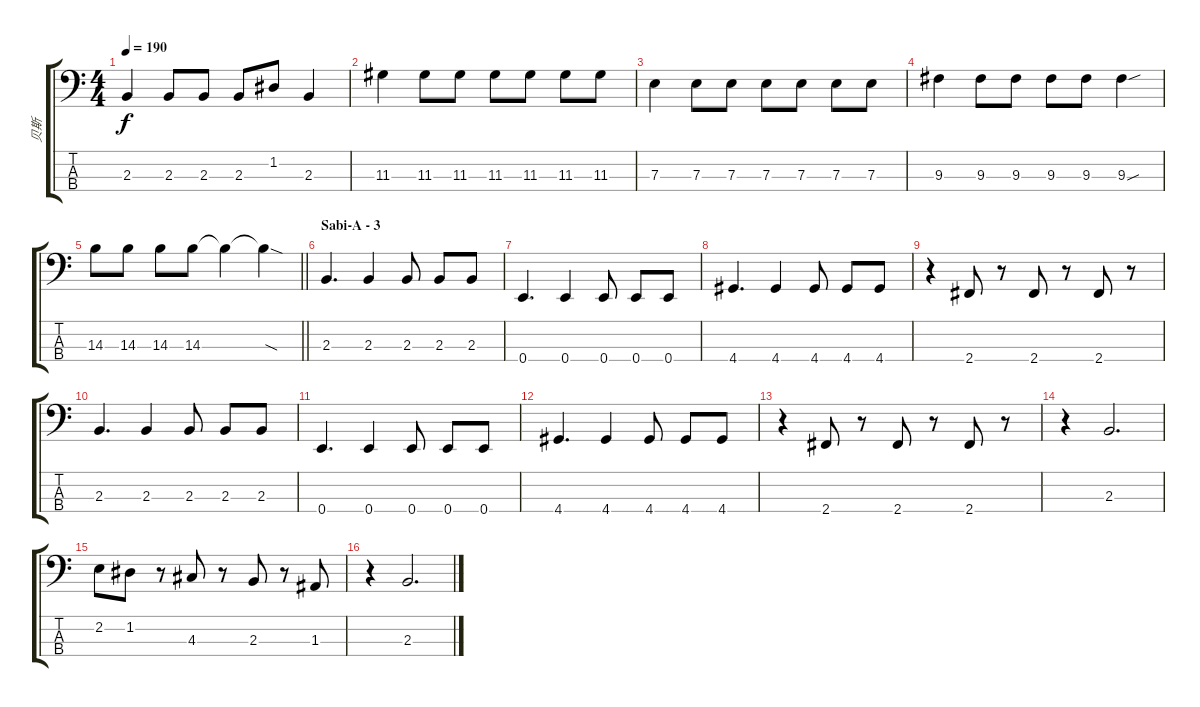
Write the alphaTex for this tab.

\track ("贝斯" "贝斯") {instrument electricbassfinger}
\staff {score tabs}
\tuning (G2 D2 A1 E1) {hide}
\ts (4 4)
\tempo 190
\clef f4
\ks c
2.3.4{dy f} 2.3.8 2.3.8 2.3.8 1.2.8 2.3.4 |
11.3.4 11.3.8 11.3.8 11.3.8 11.3.8 11.3.8 11.3.8 |
7.3.4 7.3.8 7.3.8 7.3.8 7.3.8 7.3.8 7.3.8 |
9.3.4 9.3.8 9.3.8 9.3.8 9.3.8 9.3{sou}.4 |
\barLineRight lightlight
14.3.8 14.3.8 14.3.8 14.3.8 14.3{t}.4 14.3{sod t}.4 |
\section ("" "Sabi-A - 3")
2.3.4{d} 2.3.4 2.3.8 2.3.8 2.3.8 |
0.4.4{d} 0.4.4 0.4.8 0.4.8 0.4.8 |
4.4.4{d} 4.4.4 4.4.8 4.4.8 4.4.8 |
r.4 2.4.8 r.8 2.4.8 r.8 2.4.8 r.8 |
2.3.4{d} 2.3.4 2.3.8 2.3.8 2.3.8 |
0.4.4{d} 0.4.4 0.4.8 0.4.8 0.4.8 |
4.4.4{d} 4.4.4 4.4.8 4.4.8 4.4.8 |
r.4 2.4.8 r.8 2.4.8 r.8 2.4.8 r.8 |
r.4 2.3.2{d} |
2.2.8 1.2.8 r.8 4.3.8 r.8 2.3.8 r.8 1.3.8 |
r.4 2.3.2{d}
